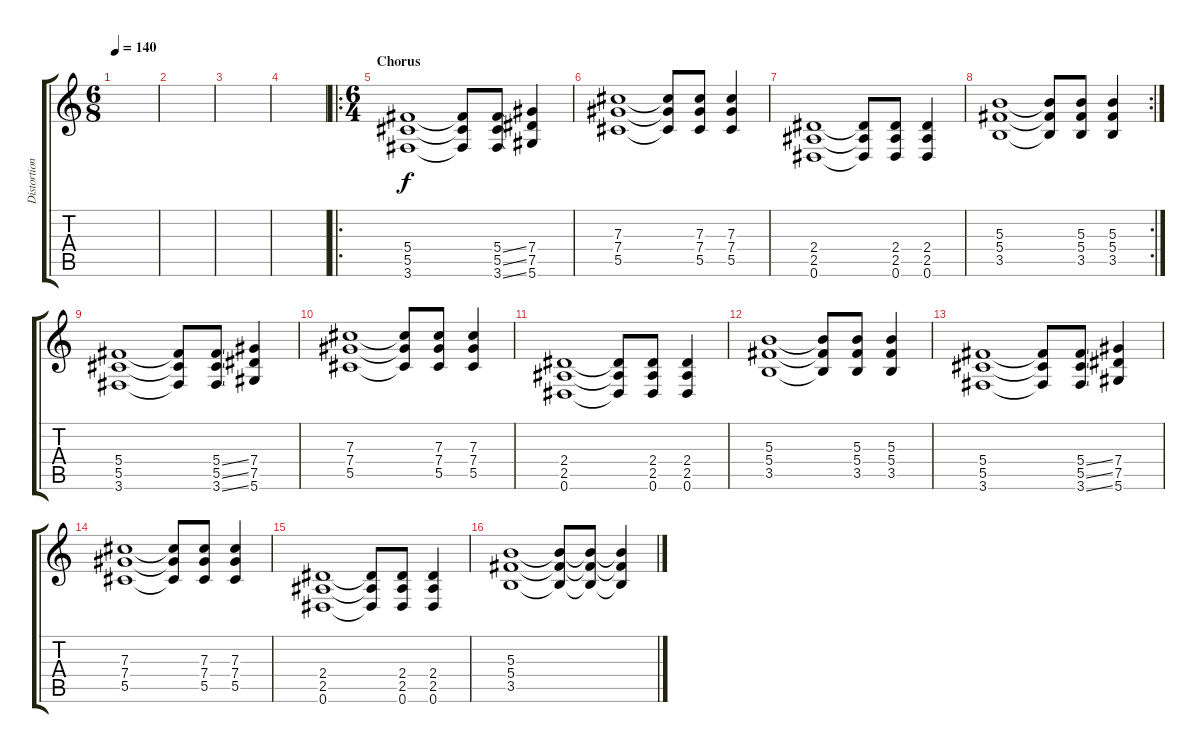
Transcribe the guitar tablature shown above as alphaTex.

\track ("Distortion Guitar" "Distortion") {instrument distortionguitar}
\staff {score tabs}
\tuning (Eb4 Bb3 Gb3 Db3 Ab2 Eb2) {hide}
\ts (6 8)
\tempo 140
\clef g2
\ks c
|
|
|
|
\ro
\ts (6 4)
\section ("" "Chorus")
(5.4 5.5 3.6).1 (5.4{t} 5.5{t} 3.6{t}).8 (5.4{ss} 5.5{ss} 3.6{ss}).8 (7.4 7.5 5.6).4 |
(7.3 7.4 5.5).1 (7.3{t} 7.4{t} 5.5{t}).8 (7.3 7.4 5.5).8 (7.3 7.4 5.5).4 |
(2.4 2.5 0.6).1 (2.4{t} 2.5{t} 0.6{t}).8 (2.4 2.5 0.6).8 (2.4 2.5 0.6).4 |
\rc 2
(5.3 5.4 3.5).1 (5.3{t} 5.4{t} 3.5{t}).8 (5.3 5.4 3.5).8 (5.3 5.4 3.5).4 |
(5.4 5.5 3.6).1 (5.4{t} 5.5{t} 3.6{t}).8 (5.4{ss} 5.5{ss} 3.6{ss}).8 (7.4 7.5 5.6).4 |
(7.3 7.4 5.5).1 (7.3{t} 7.4{t} 5.5{t}).8 (7.3 7.4 5.5).8 (7.3 7.4 5.5).4 |
(2.4 2.5 0.6).1 (2.4{t} 2.5{t} 0.6{t}).8 (2.4 2.5 0.6).8 (2.4 2.5 0.6).4 |
(5.3 5.4 3.5).1 (5.3{t} 5.4{t} 3.5{t}).8 (5.3 5.4 3.5).8 (5.3 5.4 3.5).4 |
(5.4 5.5 3.6).1 (5.4{t} 5.5{t} 3.6{t}).8 (5.4{ss} 5.5{ss} 3.6{ss}).8 (7.4 7.5 5.6).4 |
(7.3 7.4 5.5).1 (7.3{t} 7.4{t} 5.5{t}).8 (7.3 7.4 5.5).8 (7.3 7.4 5.5).4 |
(2.4 2.5 0.6).1 (2.4{t} 2.5{t} 0.6{t}).8 (2.4 2.5 0.6).8 (2.4 2.5 0.6).4 |
(5.3 5.4 3.5).1 (5.3{t} 5.4{t} 3.5{t}).8 (5.3{t} 5.4{t} 3.5{t}).8 (5.3{t} 5.4{t} 3.5{t}).4
